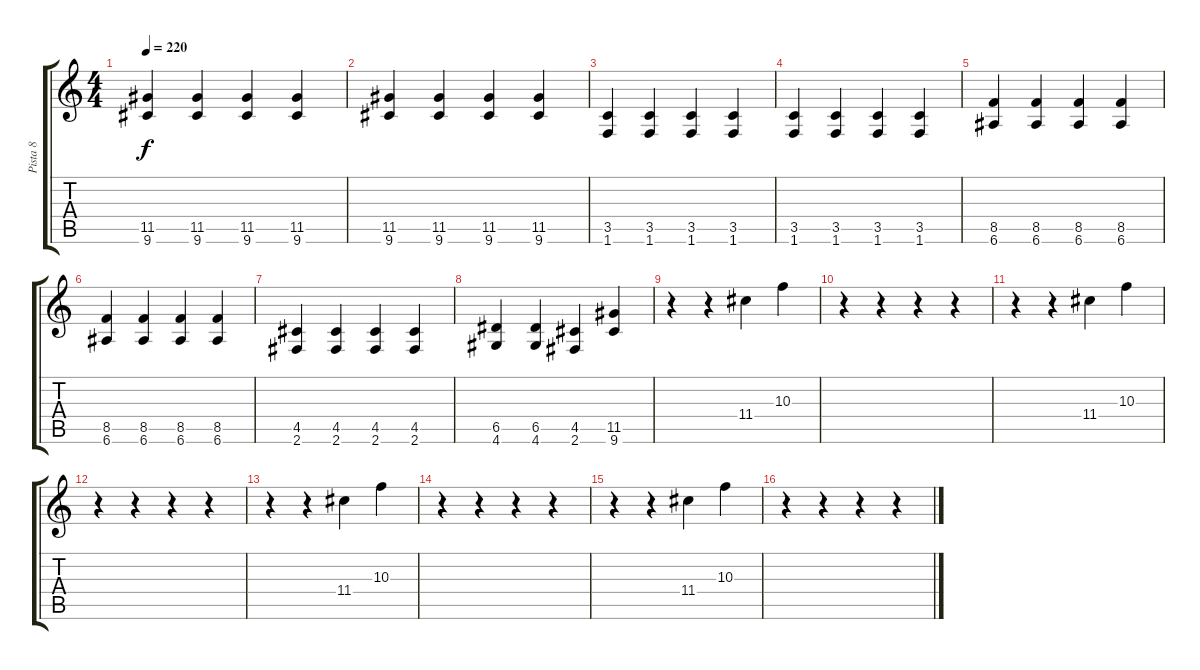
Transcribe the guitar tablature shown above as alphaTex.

\track ("Pista 8" "Pista 8") {instrument overdrivenguitar}
\staff {score tabs}
\tuning (E4 B3 G3 D3 A2 E2) {hide}
\ts (4 4)
\tempo 220
\clef g2
\ks c
(11.5 9.6).4{dy f} (11.5 9.6).4 (11.5 9.6).4 (11.5 9.6).4 |
(11.5 9.6).4 (11.5 9.6).4 (11.5 9.6).4 (11.5 9.6).4 |
(3.5 1.6).4 (3.5 1.6).4 (3.5 1.6).4 (3.5 1.6).4 |
(3.5 1.6).4 (3.5 1.6).4 (3.5 1.6).4 (3.5 1.6).4 |
(8.5 6.6).4 (8.5 6.6).4 (8.5 6.6).4 (8.5 6.6).4 |
(8.5 6.6).4 (8.5 6.6).4 (8.5 6.6).4 (8.5 6.6).4 |
(4.5 2.6).4 (4.5 2.6).4 (4.5 2.6).4 (4.5 2.6).4 |
(6.5 4.6).4 (6.5 4.6).4 (4.5 2.6).4 (11.5 9.6).4 |
r.4{balance 10} r.4 11.4.4 10.3.4 |
r.4 r.4 r.4 r.4 |
r.4 r.4 11.4.4 10.3.4 |
r.4 r.4 r.4 r.4 |
r.4 r.4 11.4.4 10.3.4 |
r.4 r.4 r.4 r.4 |
r.4 r.4 11.4.4 10.3.4 |
r.4 r.4 r.4 r.4
